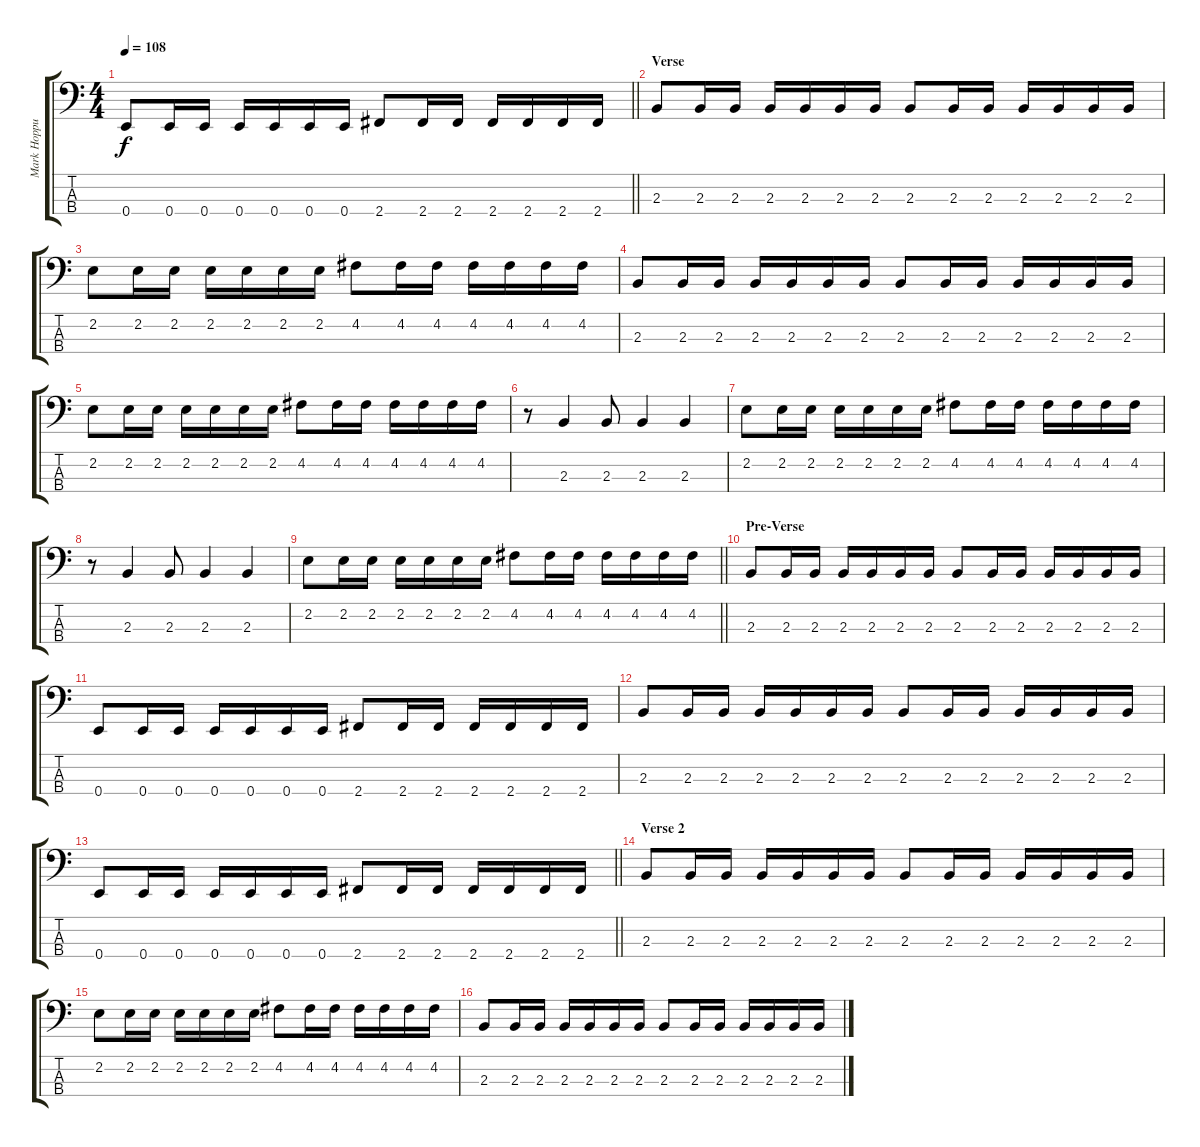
\track ("Mark Hoppus" "Mark Hoppu") {instrument electricbasspick}
\staff {score tabs}
\tuning (G2 D2 A1 E1) {hide}
\ts (4 4)
\tempo 108
\clef f4
\barLineRight lightlight
\ks c
0.4.8{dy f} 0.4.16 0.4.16 0.4.16 0.4.16 0.4.16 0.4.16 2.4.8 2.4.16 2.4.16 2.4.16 2.4.16 2.4.16 2.4.16 |
\section ("" "Verse")
2.3.8 2.3.16 2.3.16 2.3.16 2.3.16 2.3.16 2.3.16 2.3.8 2.3.16 2.3.16 2.3.16 2.3.16 2.3.16 2.3.16 |
2.2.8 2.2.16 2.2.16 2.2.16 2.2.16 2.2.16 2.2.16 4.2.8 4.2.16 4.2.16 4.2.16 4.2.16 4.2.16 4.2.16 |
2.3.8 2.3.16 2.3.16 2.3.16 2.3.16 2.3.16 2.3.16 2.3.8 2.3.16 2.3.16 2.3.16 2.3.16 2.3.16 2.3.16 |
2.2.8 2.2.16 2.2.16 2.2.16 2.2.16 2.2.16 2.2.16 4.2.8 4.2.16 4.2.16 4.2.16 4.2.16 4.2.16 4.2.16 |
r.8 2.3.4 2.3.8 2.3.4 2.3.4 |
2.2.8 2.2.16 2.2.16 2.2.16 2.2.16 2.2.16 2.2.16 4.2.8 4.2.16 4.2.16 4.2.16 4.2.16 4.2.16 4.2.16 |
r.8 2.3.4 2.3.8 2.3.4 2.3.4 |
\barLineRight lightlight
2.2.8 2.2.16 2.2.16 2.2.16 2.2.16 2.2.16 2.2.16 4.2.8 4.2.16 4.2.16 4.2.16 4.2.16 4.2.16 4.2.16 |
\section ("" "Pre-Verse")
2.3.8 2.3.16 2.3.16 2.3.16 2.3.16 2.3.16 2.3.16 2.3.8 2.3.16 2.3.16 2.3.16 2.3.16 2.3.16 2.3.16 |
0.4.8 0.4.16 0.4.16 0.4.16 0.4.16 0.4.16 0.4.16 2.4.8 2.4.16 2.4.16 2.4.16 2.4.16 2.4.16 2.4.16 |
2.3.8 2.3.16 2.3.16 2.3.16 2.3.16 2.3.16 2.3.16 2.3.8 2.3.16 2.3.16 2.3.16 2.3.16 2.3.16 2.3.16 |
\barLineRight lightlight
0.4.8 0.4.16 0.4.16 0.4.16 0.4.16 0.4.16 0.4.16 2.4.8 2.4.16 2.4.16 2.4.16 2.4.16 2.4.16 2.4.16 |
\section ("" "Verse 2")
2.3.8 2.3.16 2.3.16 2.3.16 2.3.16 2.3.16 2.3.16 2.3.8 2.3.16 2.3.16 2.3.16 2.3.16 2.3.16 2.3.16 |
2.2.8 2.2.16 2.2.16 2.2.16 2.2.16 2.2.16 2.2.16 4.2.8 4.2.16 4.2.16 4.2.16 4.2.16 4.2.16 4.2.16 |
2.3.8 2.3.16 2.3.16 2.3.16 2.3.16 2.3.16 2.3.16 2.3.8 2.3.16 2.3.16 2.3.16 2.3.16 2.3.16 2.3.16
